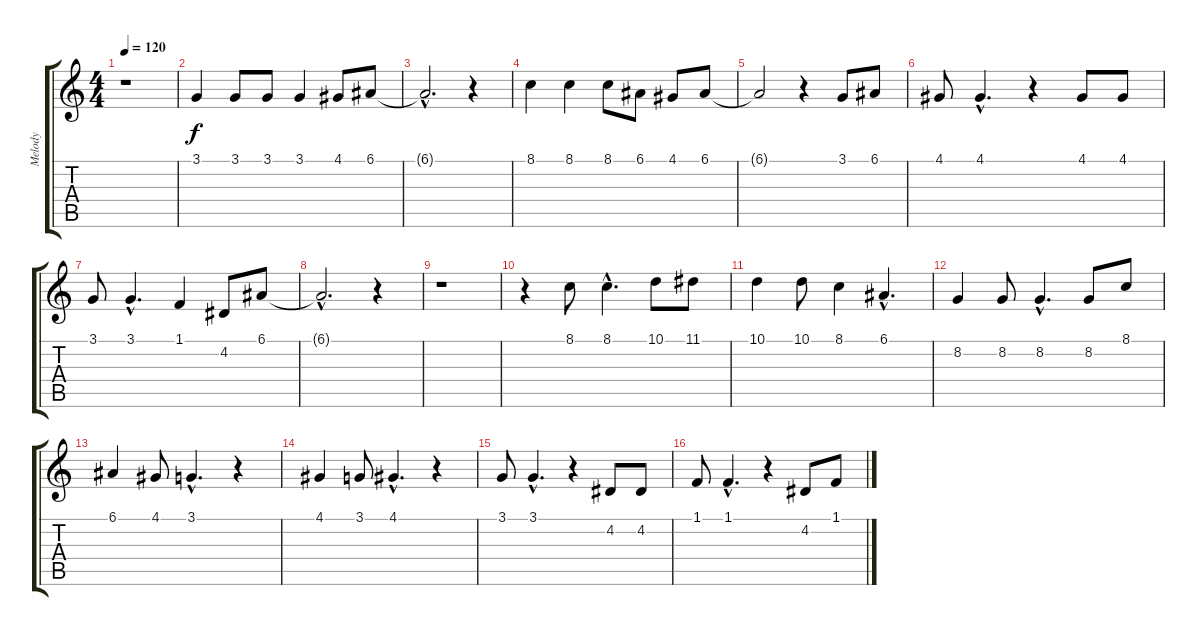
\track ("Melody" "Melody") {instrument lead3calliope}
\staff {score tabs}
\tuning (E4 B3 G3 D3 A2 E2) {hide}
\ts (4 4)
\tempo 120
\clef g2
\ks c
r.1{dy f} |
3.1.4 3.1.8 3.1.8 3.1.4 4.1.8 6.1.8 |
6.1{hac t}.2{d} r.4 |
8.1.4 8.1.4 8.1.8 6.1.8 4.1.8 6.1.8 |
6.1{t}.2 r.4 3.1.8 6.1.8 |
4.1.8 4.1{hac}.4{d} r.4 4.1.8 4.1.8 |
3.1.8 3.1{hac}.4{d} 1.1.4 4.2.8 6.1.8 |
6.1{hac t}.2{d} r.4 |
r.1 |
r.4 8.1.8 8.1{hac}.4{d} 10.1.8 11.1.8 |
10.1.4 10.1.8 8.1.4 6.1{hac}.4{d} |
8.2.4 8.2.8 8.2{hac}.4{d} 8.2.8 8.1.8 |
6.1.4 4.1.8 3.1{hac}.4{d} r.4 |
4.1.4 3.1.8 4.1{hac}.4{d} r.4 |
3.1.8 3.1{hac}.4{d} r.4 4.2.8 4.2.8 |
1.1.8 1.1{hac}.4{d} r.4 4.2.8 1.1.8
